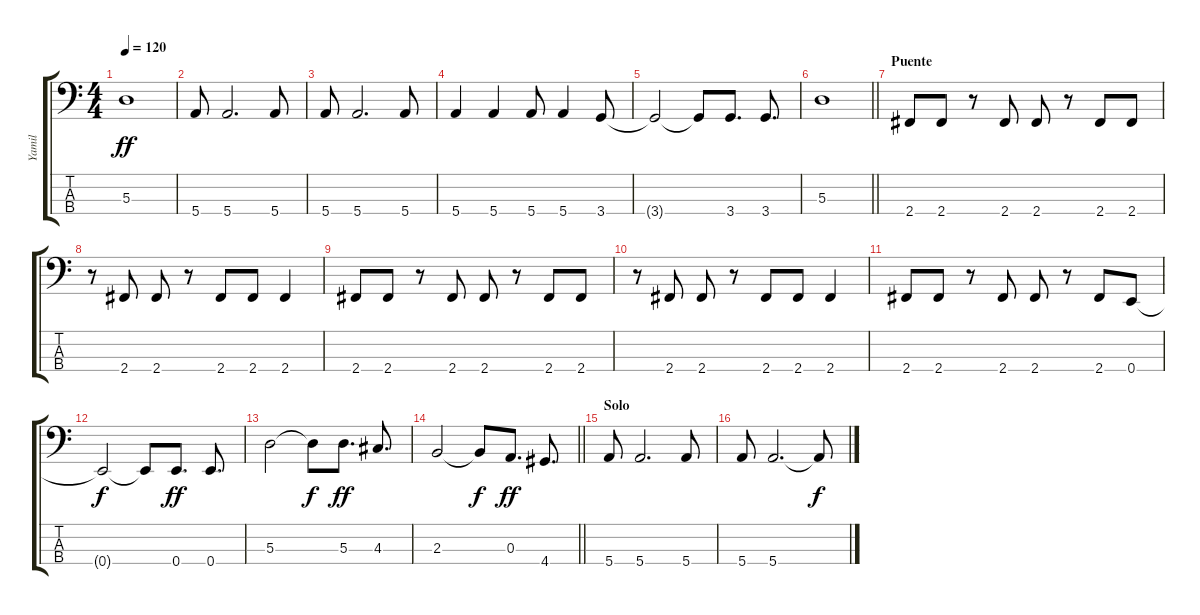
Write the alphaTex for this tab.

\track ("Yamil" "Yamil") {instrument electricbasspick}
\staff {score tabs}
\tuning (G2 D2 A1 E1) {hide}
\ts (4 4)
\tempo 120
\clef f4
\ks c
5.3.1{dy ff} |
5.4.8 5.4.2{d} 5.4.8 |
5.4.8 5.4.2{d} 5.4.8 |
5.4.4 5.4.4 5.4.8 5.4.4 3.4.8 |
3.4{t}.2 3.4{t}.8 3.4.8{d} 3.4.8{d} |
\barLineRight lightlight
5.3.1 |
\section ("" "Puente")
2.4.8 2.4.8 r.8 2.4.8 2.4.8 r.8 2.4.8 2.4.8 |
r.8 2.4.8 2.4.8 r.8 2.4.8 2.4.8 2.4.4 |
2.4.8 2.4.8 r.8 2.4.8 2.4.8 r.8 2.4.8 2.4.8 |
r.8 2.4.8 2.4.8 r.8 2.4.8 2.4.8 2.4.4 |
2.4.8 2.4.8 r.8 2.4.8 2.4.8 r.8 2.4.8 0.4.8 |
0.4{t}.2{dy f} 0.4{t}.8 0.4.8{d dy ff} 0.4.8{d} |
5.3.2 5.3{t}.8{dy f} 5.3.8{d dy ff} 4.3.8{d} |
\barLineRight lightlight
2.3.2 2.3{t}.8{dy f} 0.3.8{d dy ff} 4.4.8{d} |
\section ("" "Solo")
5.4.8 5.4.2{d} 5.4.8 |
5.4.8 5.4.2{d} 5.4{t}.8{dy f}
